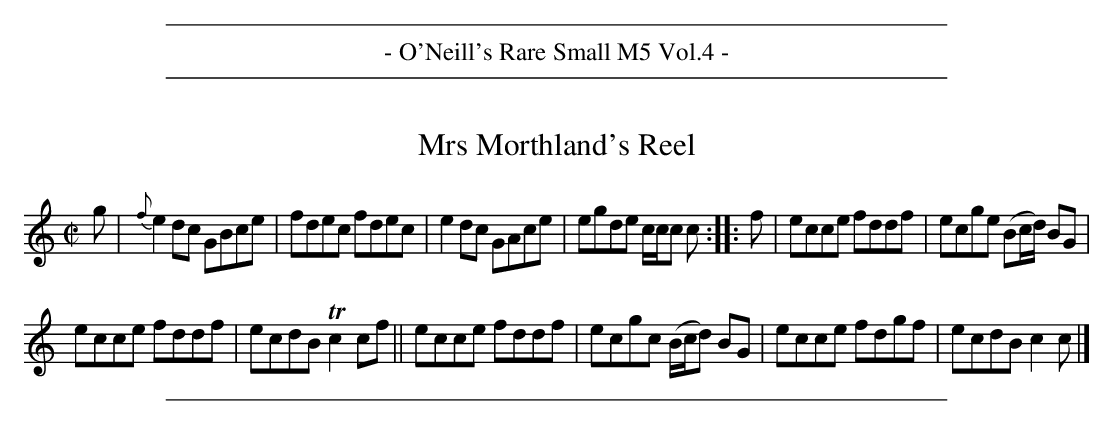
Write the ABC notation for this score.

X:1
T: Mrs Morthland's Reel
M: C|
L: 1/8
K: C
g |\
{f}e2dc GBce | fdec fdec | e2dc GAce | egde c/c/c c :: f | ecce fddf | ecge (Bc/d/) BG |
ecce fddf | ecdB Tc2cf || ecce fddf | ecgc (B/c/d) BG | ecce fdgf | ecdB c2c |]
